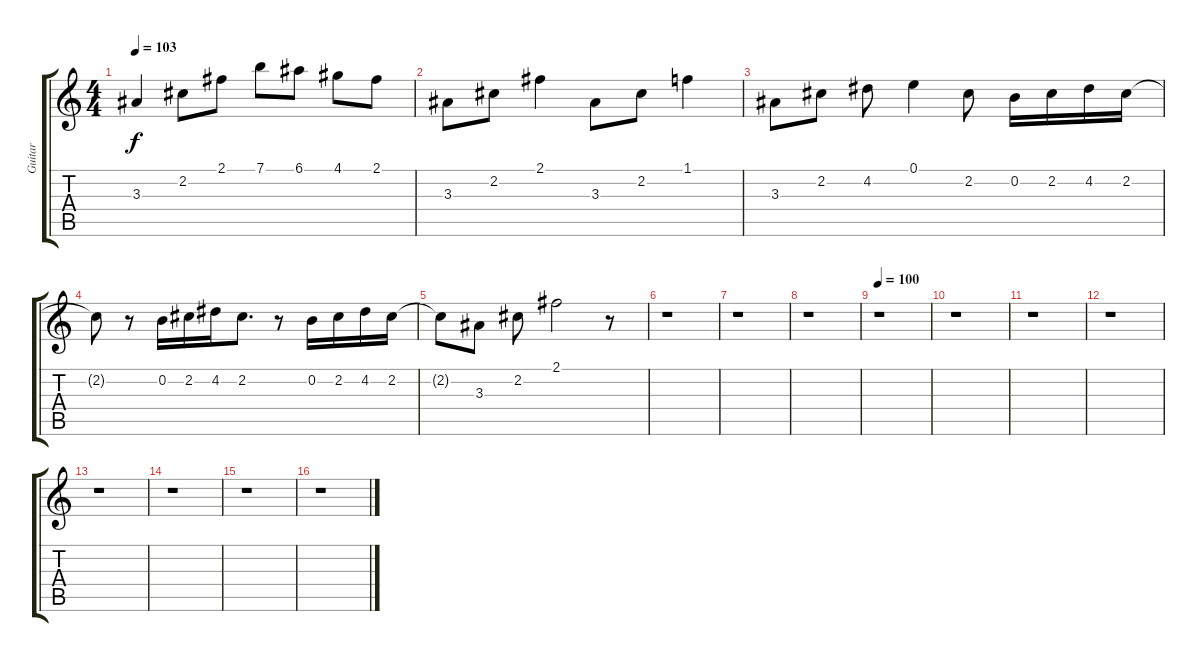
\track ("Guitar" "Guitar") {instrument electricguitarjazz}
\staff {score tabs}
\tuning (E4 B3 G3 D3 A2 E2) {hide}
\ts (4 4)
\tempo 103
\clef g2
\ks c
3.3.4{dy f} 2.2.8 2.1.8 7.1.8 6.1.8 4.1.8 2.1.8 |
3.3.8 2.2.8 2.1.4 3.3.8 2.2.8 1.1.4 |
3.3.8 2.2.8 4.2.8 0.1.4 2.2.8 0.2.16 2.2.16 4.2.16 2.2.16 |
2.2{t}.8 r.8 0.2.16 2.2.16 4.2.16 2.2.8{d} r.8 0.2.16 2.2.16 4.2.16 2.2.16 |
2.2{t}.8 3.3.8 2.2.8 2.1.2 r.8 |
r.1 |
r.1 |
r.1 |
\tempo 100
r.1 |
r.1 |
r.1 |
r.1 |
r.1 |
r.1 |
r.1 |
r.1
